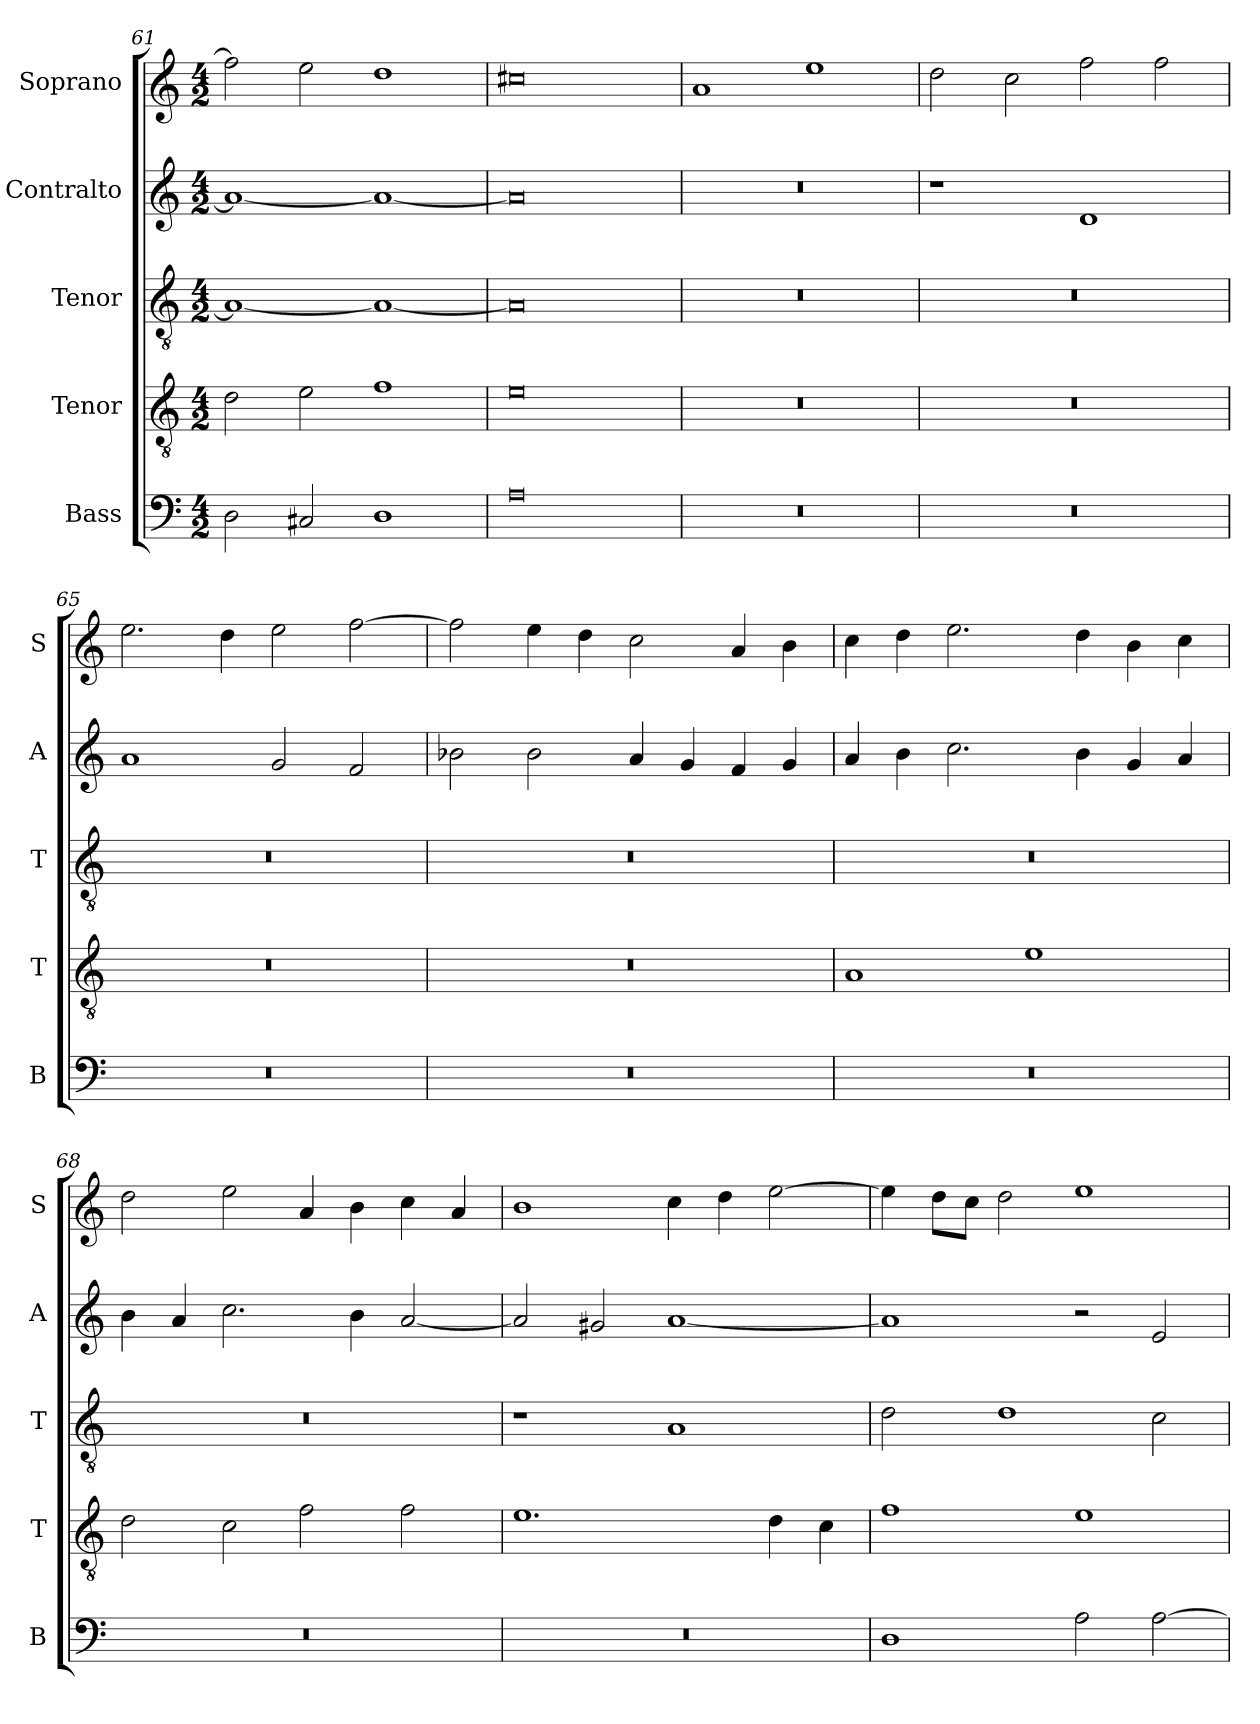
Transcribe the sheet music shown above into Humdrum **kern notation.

**kern	**kern	**kern	**kern	**kern
*part5	*part4	*part3	*part2	*part1
*staff5	*staff4	*staff3	*staff2	*staff1
*I"Bass	*I"Tenor	*I"Tenor	*I"Contralto	*I"Soprano
*I'B	*I'T	*I'T	*I'A	*I'S
*clefF4	*clefGv2	*clefGv2	*clefG2	*clefG2
*k[]	*k[]	*k[]	*k[]	*k[]
*D:dor	*D:dor	*D:dor	*D:dor	*D:dor
*M4/2	*M4/2	*M4/2	*M4/2	*M4/2
=61	=61	=61	=61	=61
2D	2d	1A_	1a_	2ff]
2C#X	2e	.	.	2ee
1D	1f	1A_	1a_	1dd
=62	=62	=62	=62	=62
0A	0e	0A]	0a]	0cc#X
=63	=63	=63	=63	=63
0r	0r	0r	0r	1a
.	.	.	.	1ee
=64	=64	=64	=64	=64
0r	0r	0r	1r	2dd
.	.	.	.	2cc
.	.	.	1d	2ff
.	.	.	.	2ff
=65	=65	=65	=65	=65
0r	0r	0r	1a	2.ee
.	.	.	.	4dd
.	.	.	2g	2ee
.	.	.	2f	[2ff
=66	=66	=66	=66	=66
0r	0r	0r	2b-X	2ff]
.	.	.	2b-	4ee
.	.	.	.	4dd
.	.	.	4a	2cc
.	.	.	4g	.
.	.	.	4f	4a
.	.	.	4g	4b
=67	=67	=67	=67	=67
0r	1A	0r	4a	4cc
.	.	.	4b	4dd
.	.	.	2.cc	2.ee
.	1e	.	.	.
.	.	.	4b	4dd
.	.	.	4g	4b
.	.	.	4a	4cc
=68	=68	=68	=68	=68
0r	2d	0r	4b	2dd
.	.	.	4a	.
.	2c	.	2.cc	2ee
.	2f	.	.	4a
.	.	.	4b	4b
.	2f	.	[2a	4cc
.	.	.	.	4a
=69	=69	=69	=69	=69
0r	1.e	1r	2a]	1b
.	.	.	2g#X	.
.	.	1A	[1a	4cc
.	.	.	.	4dd
.	4d	.	.	[2ee
.	4c	.	.	.
=70	=70	=70	=70	=70
1D	1f	2d	1a]	4ee]
.	.	.	.	8dd\L
.	.	.	.	8cc\J
.	.	1d	.	2dd
2A	1e	.	2r	1ee
[2A	.	2c	2e	.
=	=	=	=	=
*-	*-	*-	*-	*-
